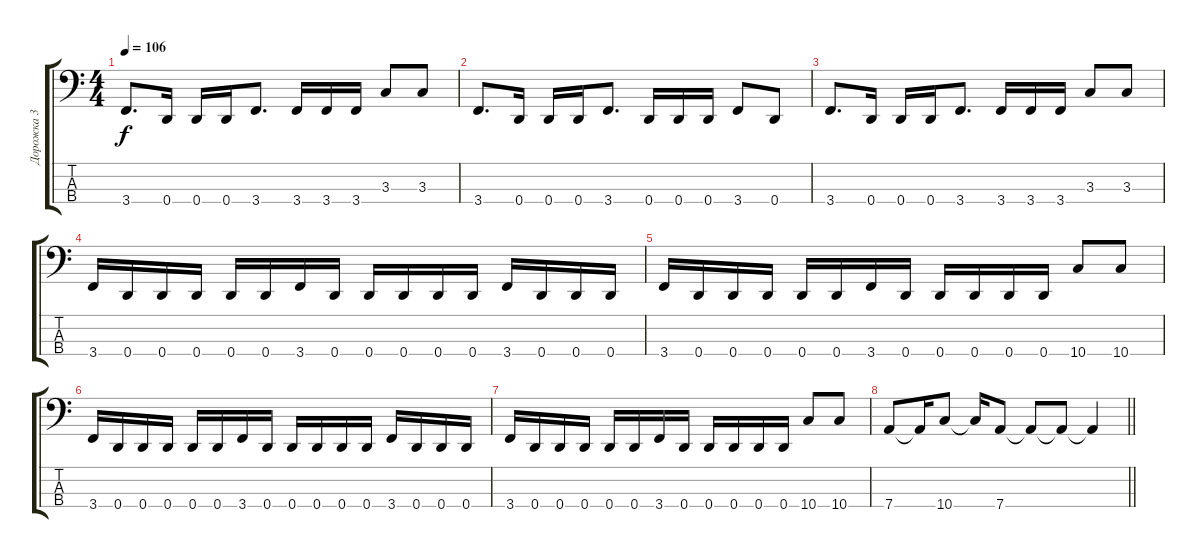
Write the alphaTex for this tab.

\track ("Дорожка 3" "Дорожка 3") {instrument electricbasspick}
\staff {score tabs}
\tuning (G2 D2 A1 D1) {hide}
\ts (4 4)
\tempo 106
\clef f4
\ks c
3.4.8{d dy f} 0.4.16 0.4.16 0.4.16 3.4.8{d} 3.4.16 3.4.16 3.4.16 3.3.8 3.3.8 |
3.4.8{d} 0.4.16 0.4.16 0.4.16 3.4.8{d} 0.4.16 0.4.16 0.4.16 3.4.8 0.4.8 |
3.4.8{d} 0.4.16 0.4.16 0.4.16 3.4.8{d} 3.4.16 3.4.16 3.4.16 3.3.8 3.3.8 |
3.4.16 0.4.16 0.4.16 0.4.16 0.4.16 0.4.16 3.4.16 0.4.16 0.4.16 0.4.16 0.4.16 0.4.16 3.4.16 0.4.16 0.4.16 0.4.16 |
3.4.16 0.4.16 0.4.16 0.4.16 0.4.16 0.4.16 3.4.16 0.4.16 0.4.16 0.4.16 0.4.16 0.4.16 10.4.8 10.4.8 |
3.4.16 0.4.16 0.4.16 0.4.16 0.4.16 0.4.16 3.4.16 0.4.16 0.4.16 0.4.16 0.4.16 0.4.16 3.4.16 0.4.16 0.4.16 0.4.16 |
3.4.16 0.4.16 0.4.16 0.4.16 0.4.16 0.4.16 3.4.16 0.4.16 0.4.16 0.4.16 0.4.16 0.4.16 10.4.8 10.4.8 |
\barLineRight lightlight
7.4.8 7.4{t}.16 10.4.8 10.4{t}.16 7.4.8 7.4{t}.8 7.4{t}.8 7.4{t}.4
